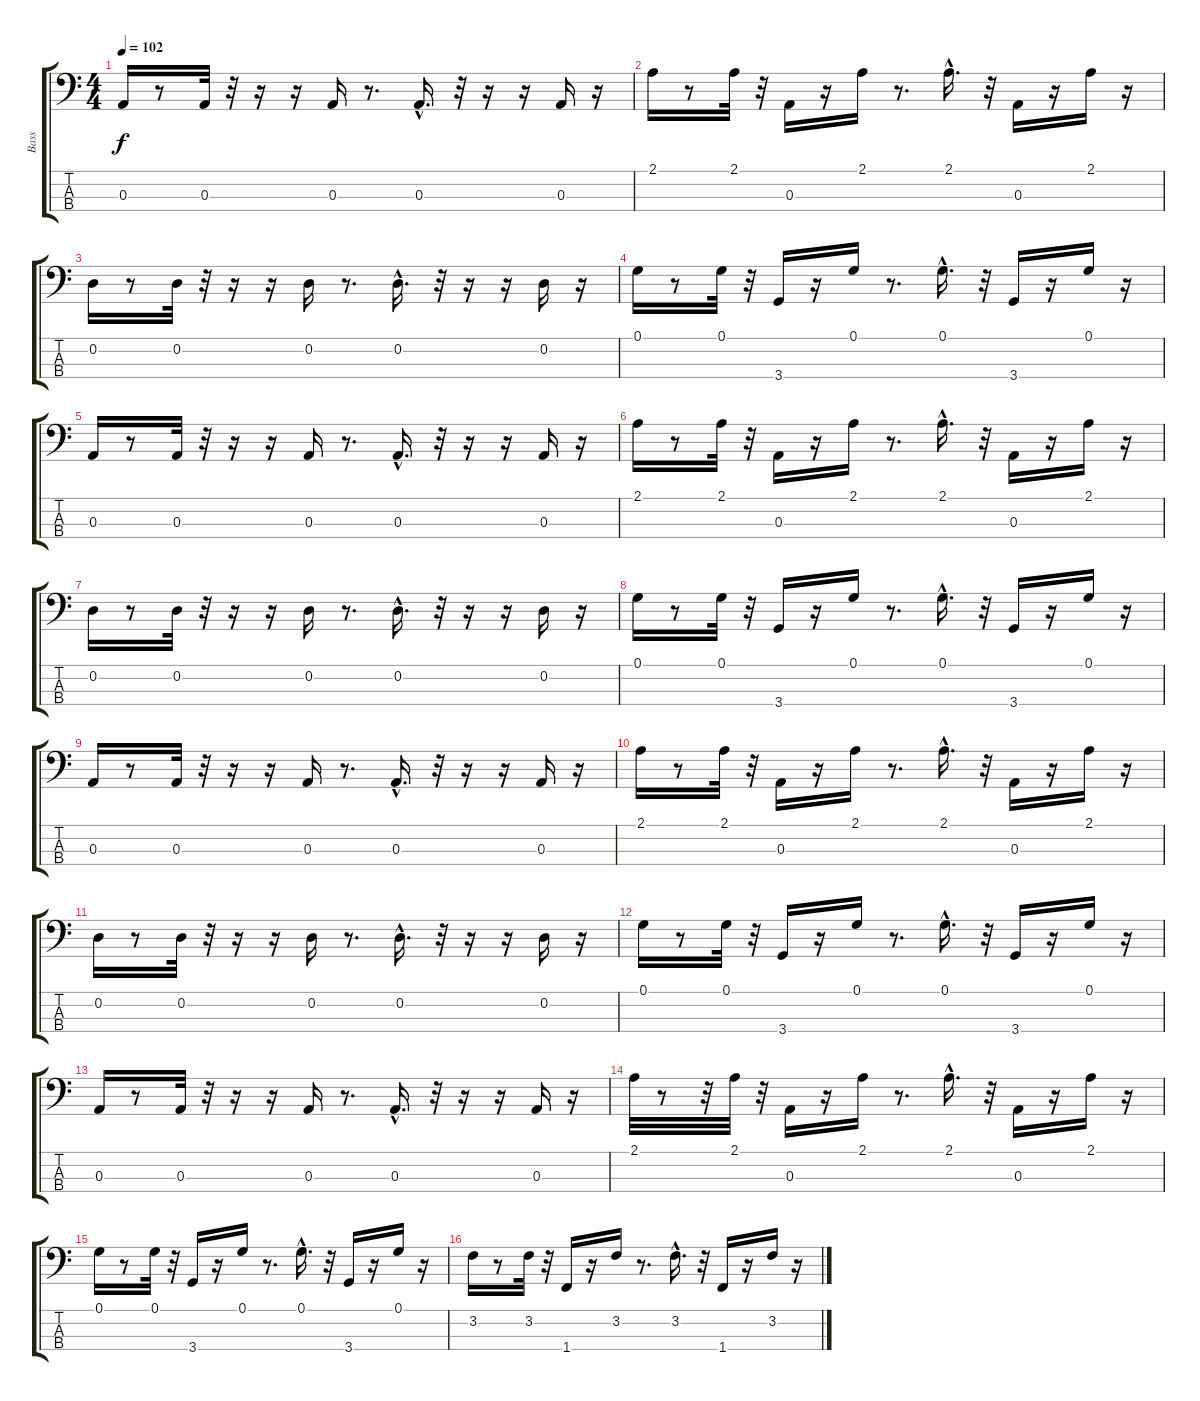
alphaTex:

\track ("Bass" "Bass") {instrument synthbass1}
\staff {score tabs}
\tuning (G2 D2 A1 E1) {hide}
\ts (4 4)
\tempo 102
\clef f4
\ks c
0.3.16{dy f} r.8 0.3.32 r.32 r.16 r.16 0.3.16 r.8{d} 0.3{hac}.16{d} r.32 r.16 r.16 0.3.16 r.16 |
2.1.16 r.8 2.1.32 r.32 0.3.16 r.16 2.1.16 r.8{d} 2.1{hac}.16{d} r.32 0.3.16 r.16 2.1.16 r.16 |
0.2.16 r.8 0.2.32 r.32 r.16 r.16 0.2.16 r.8{d} 0.2{hac}.16{d} r.32 r.16 r.16 0.2.16 r.16 |
0.1.16 r.8 0.1.32 r.32 3.4.16 r.16 0.1.16 r.8{d} 0.1{hac}.16{d} r.32 3.4.16 r.16 0.1.16 r.16 |
0.3.16 r.8 0.3.32 r.32 r.16 r.16 0.3.16 r.8{d} 0.3{hac}.16{d} r.32 r.16 r.16 0.3.16 r.16 |
2.1.16 r.8 2.1.32 r.32 0.3.16 r.16 2.1.16 r.8{d} 2.1{hac}.16{d} r.32 0.3.16 r.16 2.1.16 r.16 |
0.2.16 r.8 0.2.32 r.32 r.16 r.16 0.2.16 r.8{d} 0.2{hac}.16{d} r.32 r.16 r.16 0.2.16 r.16 |
0.1.16 r.8 0.1.32 r.32 3.4.16 r.16 0.1.16 r.8{d} 0.1{hac}.16{d} r.32 3.4.16 r.16 0.1.16 r.16 |
0.3.16 r.8 0.3.32 r.32 r.16 r.16 0.3.16 r.8{d} 0.3{hac}.16{d} r.32 r.16 r.16 0.3.16 r.16 |
2.1.16 r.8 2.1.32 r.32 0.3.16 r.16 2.1.16 r.8{d} 2.1{hac}.16{d} r.32 0.3.16 r.16 2.1.16 r.16 |
0.2.16 r.8 0.2.32 r.32 r.16 r.16 0.2.16 r.8{d} 0.2{hac}.16{d} r.32 r.16 r.16 0.2.16 r.16 |
0.1.16 r.8 0.1.32 r.32 3.4.16 r.16 0.1.16 r.8{d} 0.1{hac}.16{d} r.32 3.4.16 r.16 0.1.16 r.16 |
0.3.16 r.8 0.3.32 r.32 r.16 r.16 0.3.16 r.8{d} 0.3{hac}.16{d} r.32 r.16 r.16 0.3.16 r.16 |
2.1.32 r.8 r.32 2.1.32 r.32 0.3.16 r.16 2.1.16 r.8{d} 2.1{hac}.16{d} r.32 0.3.16 r.16 2.1.16 r.16 |
0.1.16 r.8 0.1.32 r.32 3.4.16 r.16 0.1.16 r.8{d} 0.1{hac}.16{d} r.32 3.4.16 r.16 0.1.16 r.16 |
3.2.16 r.8 3.2.32 r.32 1.4.16 r.16 3.2.16 r.8{d} 3.2{hac}.16{d} r.32 1.4.16 r.16 3.2.16 r.16
